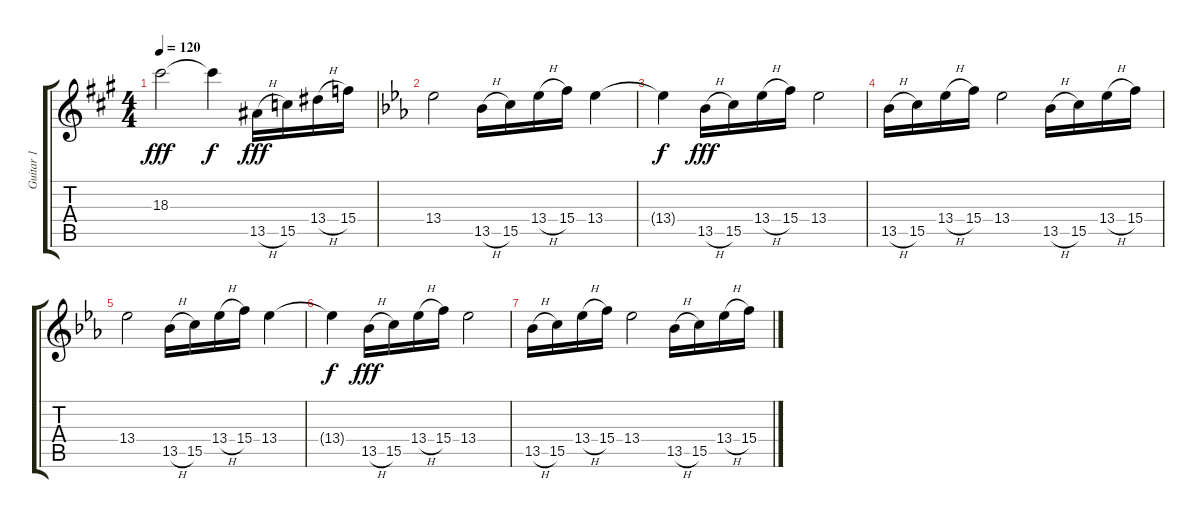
\track ("Guitar 1" "Guitar 1") {instrument distortionguitar}
\staff {score tabs}
\tuning (E4 B3 G3 D3 A2 E2) {hide}
\ts (4 4)
\tempo 120
\clef g2
\ks a
18.3.2{dy fff} 18.3{t}.4{dy f} 13.5{h}.16{dy fff} 15.5.16 13.4{h}.16 15.4.16 |
\ks eb
13.4.2 13.5{h}.16 15.5.16 13.4{h}.16 15.4.16 13.4.4 |
13.4{t}.4{dy f} 13.5{h}.16{dy fff} 15.5.16 13.4{h}.16 15.4.16 13.4.2 |
13.5{h}.16 15.5.16 13.4{h}.16 15.4.16 13.4.2 13.5{h}.16 15.5.16 13.4{h}.16 15.4.16 |
13.4.2 13.5{h}.16 15.5.16 13.4{h}.16 15.4.16 13.4.4 |
13.4{t}.4{dy f} 13.5{h}.16{dy fff} 15.5.16 13.4{h}.16 15.4.16 13.4.2 |
13.5{h}.16 15.5.16 13.4{h}.16 15.4.16 13.4.2 13.5{h}.16 15.5.16 13.4{h}.16 15.4.16
